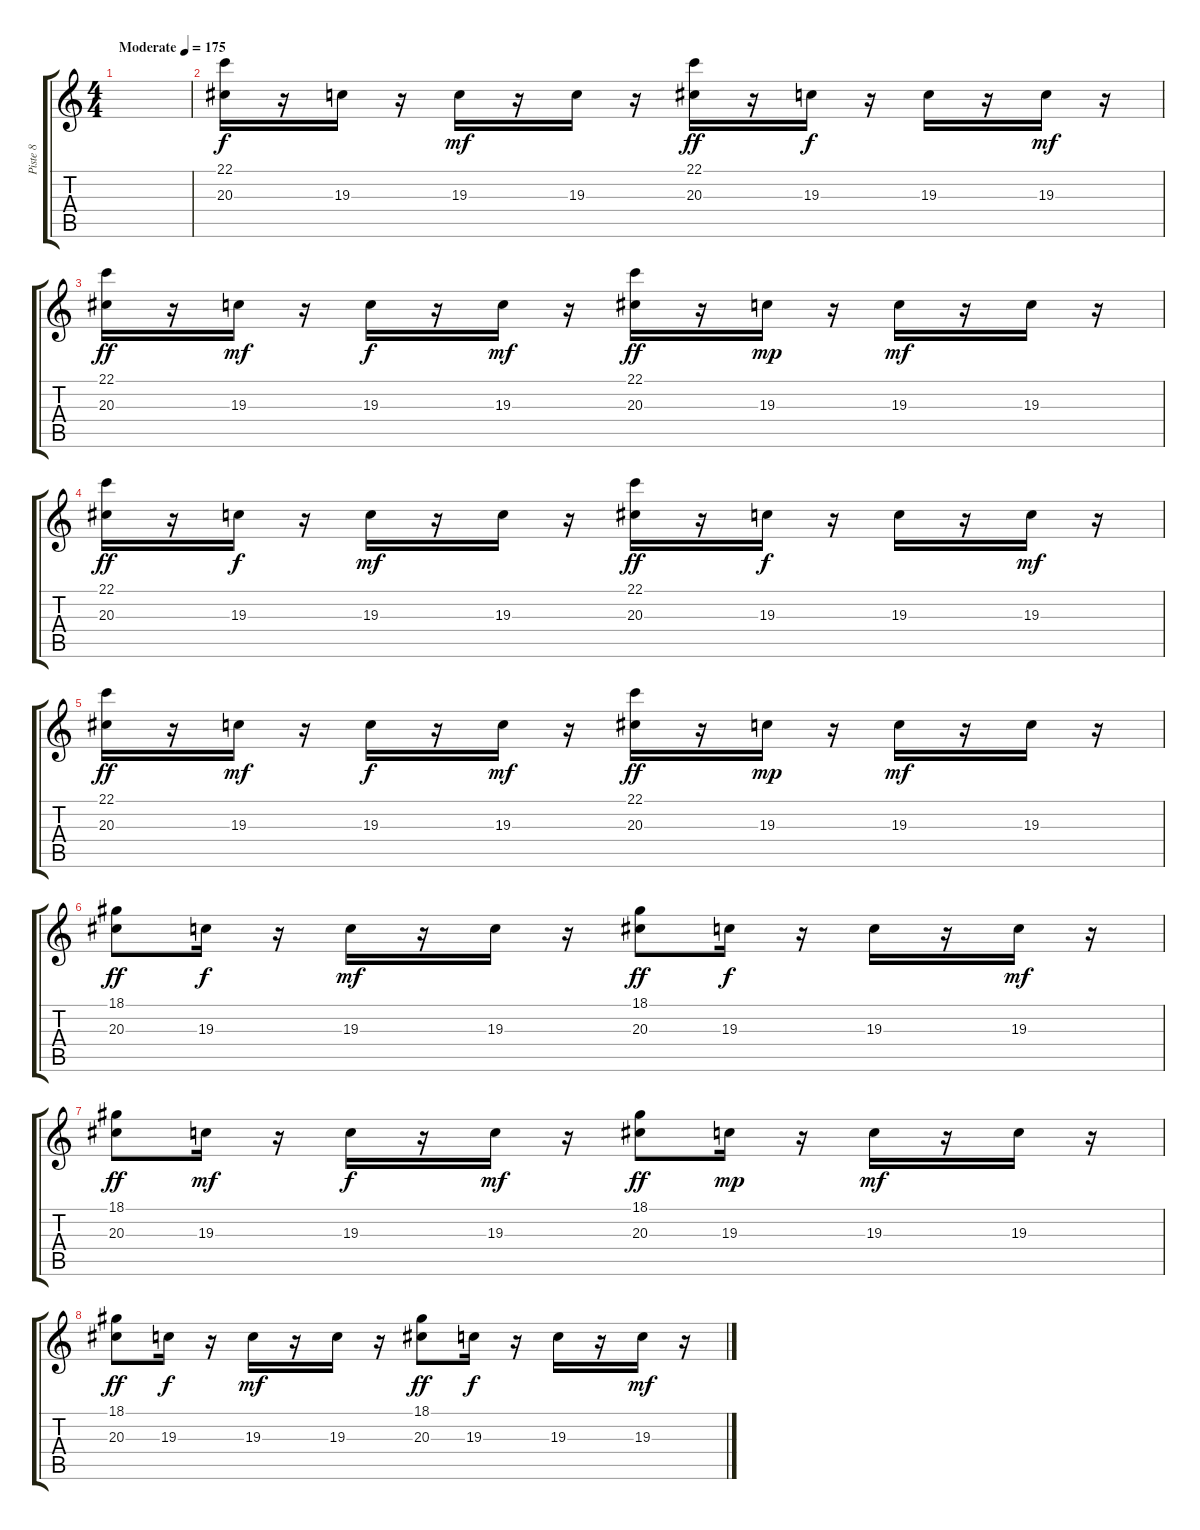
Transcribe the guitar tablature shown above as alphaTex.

\track ("Piste 8" "Piste 8") {instrument viola}
\staff {score tabs}
\tuning (D4 A3 F3 C3 G2 C2) {hide}
\ts (4 4)
\tempo (175 "Moderate")
\clef g2
\ks c
|
(22.1 20.3).16 r.16 19.3.16{dy f} r.16 19.3.16{dy mf} r.16 19.3.16 r.16 (22.1 20.3).16{dy ff} r.16 19.3.16{dy f} r.16 19.3.16 r.16 19.3.16{dy mf} r.16 |
(22.1 20.3).16{dy ff} r.16 19.3.16{dy mf} r.16 19.3.16{dy f} r.16 19.3.16{dy mf} r.16 (22.1 20.3).16{dy ff} r.16 19.3.16{dy mp} r.16 19.3.16{dy mf} r.16 19.3.16 r.16 |
(22.1 20.3).16{dy ff} r.16 19.3.16{dy f} r.16 19.3.16{dy mf} r.16 19.3.16 r.16 (22.1 20.3).16{dy ff} r.16 19.3.16{dy f} r.16 19.3.16 r.16 19.3.16{dy mf} r.16 |
(22.1 20.3).16{dy ff} r.16 19.3.16{dy mf} r.16 19.3.16{dy f} r.16 19.3.16{dy mf} r.16 (22.1 20.3).16{dy ff} r.16 19.3.16{dy mp} r.16 19.3.16{dy mf} r.16 19.3.16 r.16 |
(18.1 20.3).8{dy ff} 19.3.16{dy f} r.16 19.3.16{dy mf} r.16 19.3.16 r.16 (18.1 20.3).8{dy ff} 19.3.16{dy f} r.16 19.3.16 r.16 19.3.16{dy mf} r.16 |
(18.1 20.3).8{dy ff} 19.3.16{dy mf} r.16 19.3.16{dy f} r.16 19.3.16{dy mf} r.16 (18.1 20.3).8{dy ff} 19.3.16{dy mp} r.16 19.3.16{dy mf} r.16 19.3.16 r.16 |
(18.1 20.3).8{dy ff} 19.3.16{dy f} r.16 19.3.16{dy mf} r.16 19.3.16 r.16 (18.1 20.3).8{dy ff} 19.3.16{dy f} r.16 19.3.16 r.16 19.3.16{dy mf} r.16
